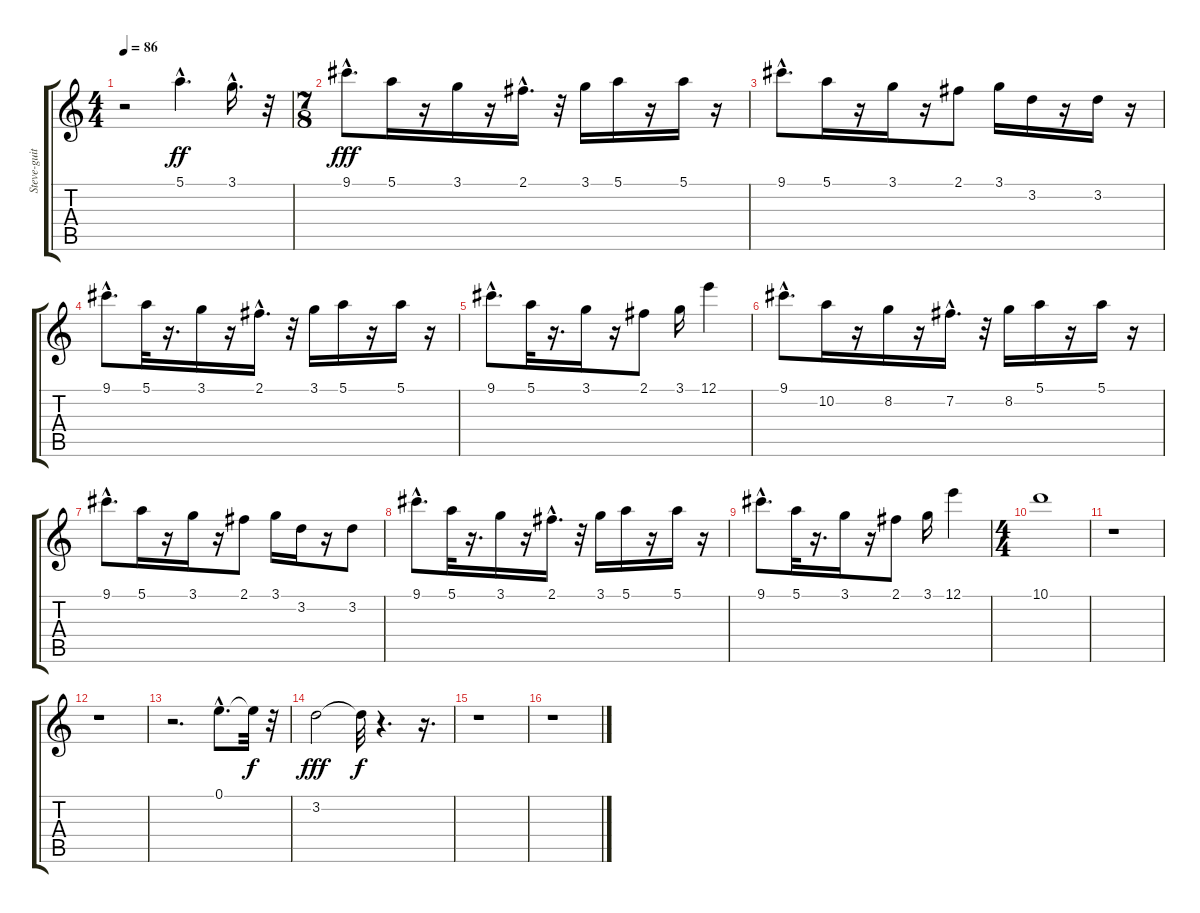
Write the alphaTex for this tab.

\track ("Steve-guitar" "Steve-guit") {instrument distortionguitar}
\staff {score tabs}
\tuning (E4 B3 G3 D3 A2 E2) {hide}
\ts (4 4)
\tempo 86
\clef g2
\ks c
r.2{dy fff} 5.1{hac}.4{d dy ff} 3.1{hac}.16{d} r.32 |
\ts (7 8)
9.1{hac}.8{d dy fff} 5.1.16 r.16 3.1.16 r.16 2.1{hac}.16{d} r.32 3.1.16 5.1.16 r.16 5.1.16 r.16 |
9.1{hac}.8{d} 5.1.16 r.16 3.1.16 r.16 2.1.8 3.1.16 3.2.16 r.16 3.2.16 r.16 |
9.1{hac}.8{d} 5.1.32 r.16{d} 3.1.16 r.16 2.1{hac}.16{d} r.32 3.1.16 5.1.16 r.16 5.1.16 r.16 |
9.1{hac}.8{d} 5.1.32 r.16{d} 3.1.16 r.16 2.1.8 3.1.16 12.1.4 |
9.1{hac}.8{d} 10.2.16 r.16 8.2.16 r.16 7.2{hac}.16{d} r.32 8.2.16 5.1.16 r.16 5.1.16 r.16 |
9.1{hac}.8{d} 5.1.16 r.16 3.1.16 r.16 2.1.8 3.1.16 3.2.16 r.16 3.2.8 |
9.1{hac}.8{d} 5.1.32 r.16{d} 3.1.16 r.16 2.1{hac}.16{d} r.32 3.1.16 5.1.16 r.16 5.1.16 r.16 |
9.1{hac}.8{d} 5.1.32 r.16{d} 3.1.16 r.16 2.1.8 3.1.16 12.1.4 |
\ts (4 4)
10.1.1 |
r.1 |
r.1 |
r.2{d} 0.1{hac}.8{d} 0.1{t}.32{dy f} r.32 |
3.2.2{dy fff} 3.2{t}.32{dy f} r.4{d} r.16{d} |
r.1 |
r.1
